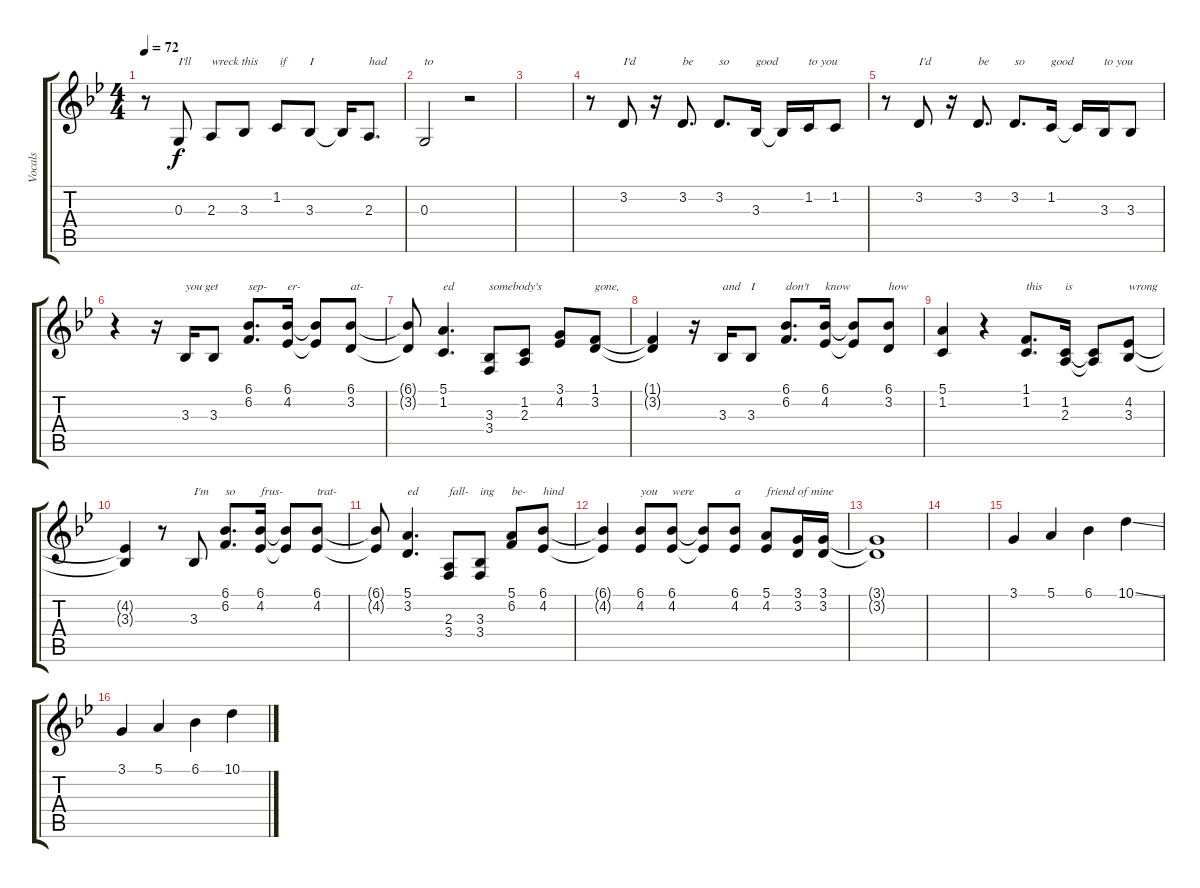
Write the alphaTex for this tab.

\track ("Vocals" "Vocals") {instrument choiraahs}
\staff {score tabs}
\tuning (E4 B3 G3 D3 A2 E2) {hide}
\ts (4 4)
\tempo 72
\clef g2
\ks bb
r.8{dy f} 0.3.8{txt "I'll"} 2.3.8{txt "wreck this "} 3.3.8 1.2.8{txt " if"} 3.3.8{txt "I"} 3.3{t}.16 2.3.8{d txt "had"} |
0.3.2{txt "to"} r.2 |
|
r.8 3.2.8{txt "I'd"} r.16 3.2.8{d txt "be"} 3.2.8{d txt "so"} 3.3.16{txt "good"} 3.3{t}.16 1.2.16{txt "to you"} 1.2.8 |
r.8 3.2.8{txt "I'd"} r.16 3.2.8{d txt "be"} 3.2.8{d txt "so"} 1.2.16{txt "good"} 1.2{t}.16 3.3.16{txt "to you"} 3.3.8 |
r.4 r.16 3.3.16{txt "you get"} 3.3.8 (6.1 6.2).8{d txt "sep-"} (6.1 4.2).16{txt "er-"} (6.1{t} 4.2{t}).8 (6.1 3.2).8{txt "at-"} |
(6.1{t} 3.2{t}).8 (5.1 1.2).4{d txt "ed"} (3.3 3.4).8{txt "somebody's"} (1.2 2.3).8 (3.1 4.2).8 (1.1 3.2).8{txt "gone,"} |
(1.1{t} 3.2{t}).4 r.16 3.3.16{txt "and"} 3.3.8{txt "I"} (6.1 6.2).8{d txt "don't"} (6.1 4.2).16{txt "know"} (6.1{t} 4.2{t}).8 (6.1 3.2).8{txt "how"} |
(5.1 1.2).4 r.4 (1.1 1.2).8{d txt "this"} (1.2 2.3).16{txt "is"} (1.2{t} 2.3{t}).8 (4.2 3.3).8{txt "wrong"} |
(4.2{t} 3.3{t}).4 r.8 3.3.8{txt "I'm"} (6.1 6.2).8{d txt "so"} (6.1 4.2).16{txt "frus-"} (6.1{t} 4.2{t}).8 (6.1 4.2).8{txt "trat-"} |
(6.1{t} 4.2{t}).8 (5.1 3.2).4{d txt "ed"} (2.3 3.4).8{txt "fall-"} (3.3 3.4).8{txt "ing"} (5.1 6.2).8{txt "be-"} (6.1 4.2).8{txt "hind"} |
(6.1{t} 4.2{t}).4 (6.1 4.2).8{txt "you"} (6.1 4.2).8{txt "were"} (6.1{t} 4.2{t}).8 (6.1 4.2).8{txt "a"} (5.1 4.2).8{txt "friend of mine"} (3.1 3.2).16 (3.1 3.2).16 |
(3.1{t} 3.2{t}).1 |
|
3.1.4 5.1.4 6.1.4 10.1{ss}.4 |
3.1.4 5.1.4 6.1.4 10.1.4
